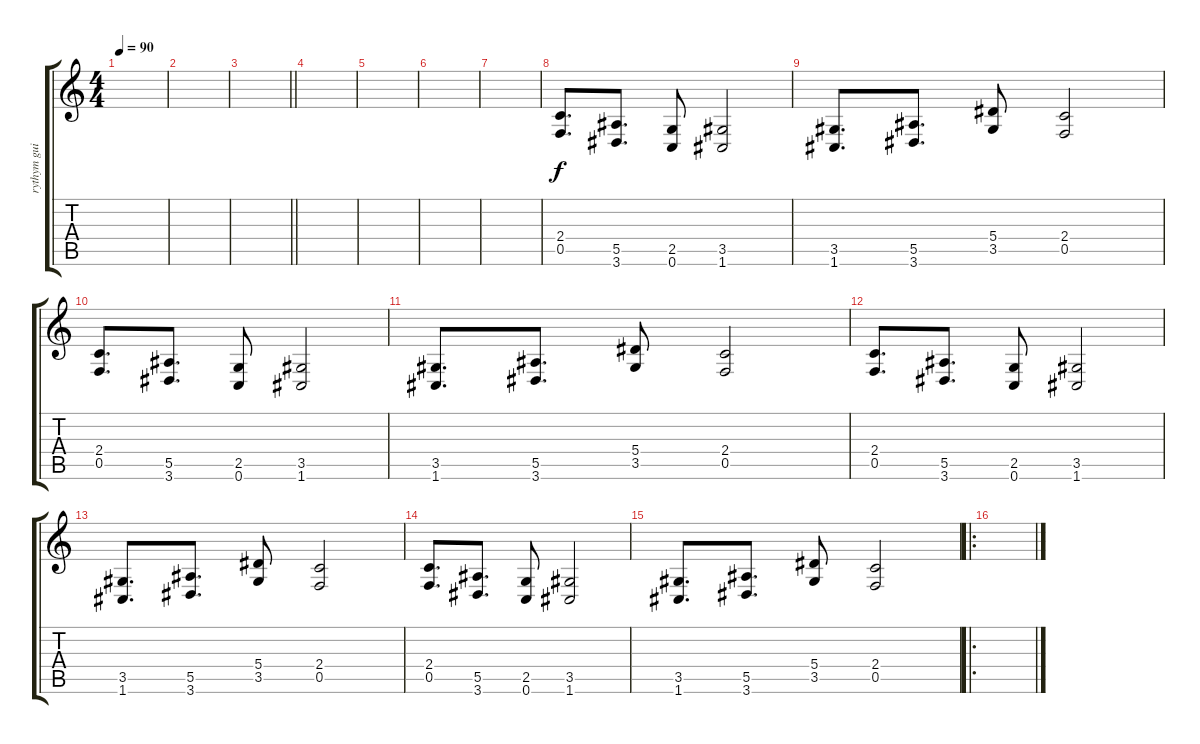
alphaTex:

\track ("rythym guitar" "rythym gui") {instrument electricguitarjazz}
\staff {score tabs}
\tuning (C4 G3 Eb3 Bb2 F2 C2) {hide}
\ts (4 4)
\tempo 90
\clef g2
\ks c
|
|
\barLineRight lightlight
|
|
|
|
|
(2.4 0.5).8{d instrument distortionguitar} (5.5 3.6).8{d} (2.5 0.6).8 (3.5 1.6).2 |
(3.5 1.6).8{d} (5.5 3.6).8{d} (5.4 3.5).8 (2.4 0.5).2 |
(2.4 0.5).8{d} (5.5 3.6).8{d} (2.5 0.6).8 (3.5 1.6).2 |
(3.5 1.6).8{d} (5.5 3.6).8{d} (5.4 3.5).8 (2.4 0.5).2 |
(2.4 0.5).8{d} (5.5 3.6).8{d} (2.5 0.6).8 (3.5 1.6).2 |
(3.5 1.6).8{d} (5.5 3.6).8{d} (5.4 3.5).8 (2.4 0.5).2 |
(2.4 0.5).8{d} (5.5 3.6).8{d} (2.5 0.6).8 (3.5 1.6).2 |
(3.5 1.6).8{d} (5.5 3.6).8{d} (5.4 3.5).8 (2.4 0.5).2 |
\ro
